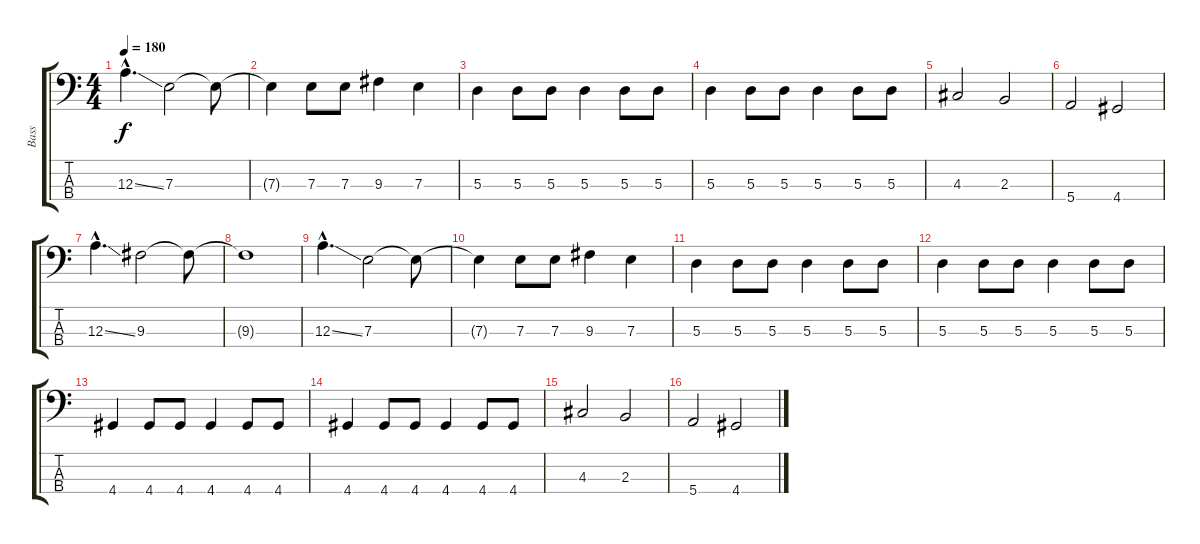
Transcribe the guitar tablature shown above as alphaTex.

\track ("Bass" "Bass") {instrument electricbasspick}
\staff {score tabs}
\tuning (G2 D2 A1 E1) {hide}
\ts (4 4)
\tempo 180
\clef f4
\ks c
12.3{ss hac}.4{d dy f} 7.3.2 7.3{t}.8 |
7.3{t}.4 7.3.8 7.3.8 9.3.4 7.3.4 |
5.3.4 5.3.8 5.3.8 5.3.4 5.3.8 5.3.8 |
5.3.4 5.3.8 5.3.8 5.3.4 5.3.8 5.3.8 |
4.3.2 2.3.2 |
5.4.2 4.4.2 |
12.3{ss hac}.4{d} 9.3.2 9.3{t}.8 |
9.3{t}.1 |
12.3{ss hac}.4{d} 7.3.2 7.3{t}.8 |
7.3{t}.4 7.3.8 7.3.8 9.3.4 7.3.4 |
5.3.4 5.3.8 5.3.8 5.3.4 5.3.8 5.3.8 |
5.3.4 5.3.8 5.3.8 5.3.4 5.3.8 5.3.8 |
4.4.4 4.4.8 4.4.8 4.4.4 4.4.8 4.4.8 |
4.4.4 4.4.8 4.4.8 4.4.4 4.4.8 4.4.8 |
4.3.2 2.3.2 |
5.4.2 4.4.2
